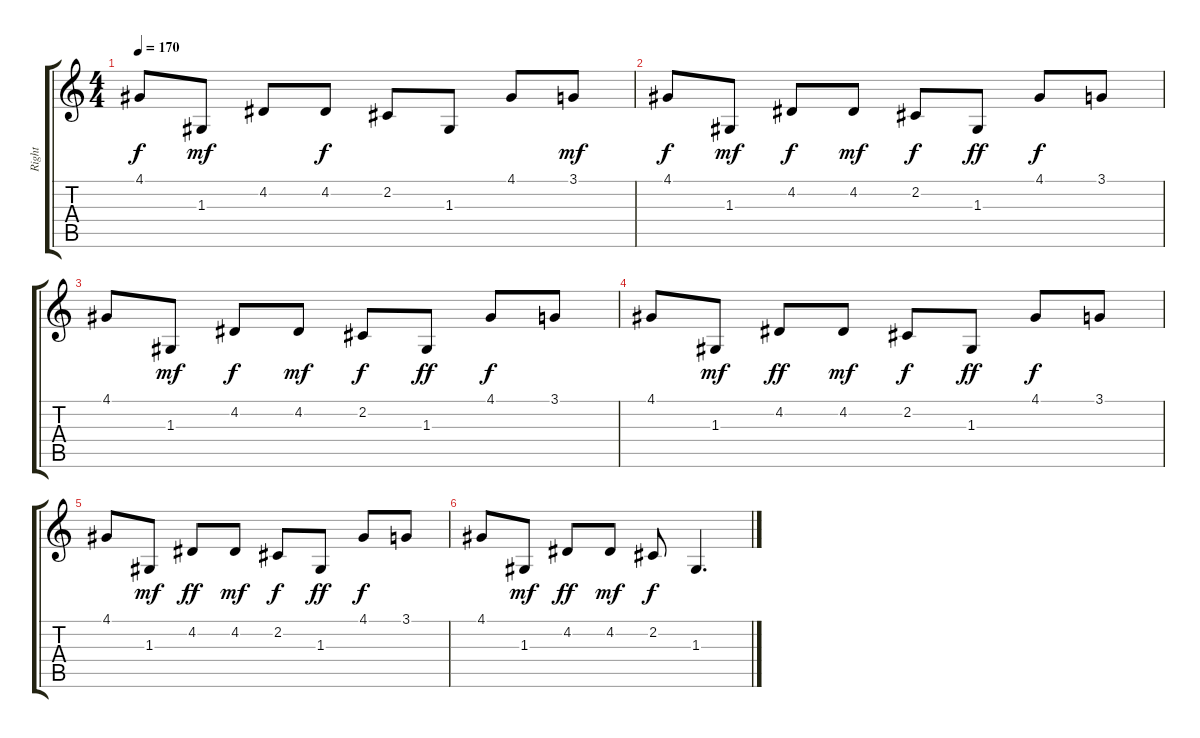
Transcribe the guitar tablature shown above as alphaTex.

\track ("Right" "Right") {instrument acousticgrandpiano}
\staff {score tabs}
\tuning (E4 B3 G3 D3 A2 E2) {hide}
\ts (4 4)
\tempo 170
\clef g2
\ks c
4.1.8{dy f} 1.3.8{dy mf} 4.2.8 4.2.8{dy f} 2.2.8 1.3.8 4.1.8 3.1.8{dy mf} |
4.1.8{dy f} 1.3.8{dy mf} 4.2.8{dy f} 4.2.8{dy mf} 2.2.8{dy f} 1.3.8{dy ff} 4.1.8{dy f} 3.1.8 |
4.1.8 1.3.8{dy mf} 4.2.8{dy f} 4.2.8{dy mf} 2.2.8{dy f} 1.3.8{dy ff} 4.1.8{dy f} 3.1.8 |
4.1.8 1.3.8{dy mf} 4.2.8{dy ff} 4.2.8{dy mf} 2.2.8{dy f} 1.3.8{dy ff} 4.1.8{dy f} 3.1.8 |
4.1.8 1.3.8{dy mf} 4.2.8{dy ff} 4.2.8{dy mf} 2.2.8{dy f} 1.3.8{dy ff} 4.1.8{dy f} 3.1.8 |
4.1.8 1.3.8{dy mf} 4.2.8{dy ff} 4.2.8{dy mf} 2.2.8{dy f} 1.3.4{d}
